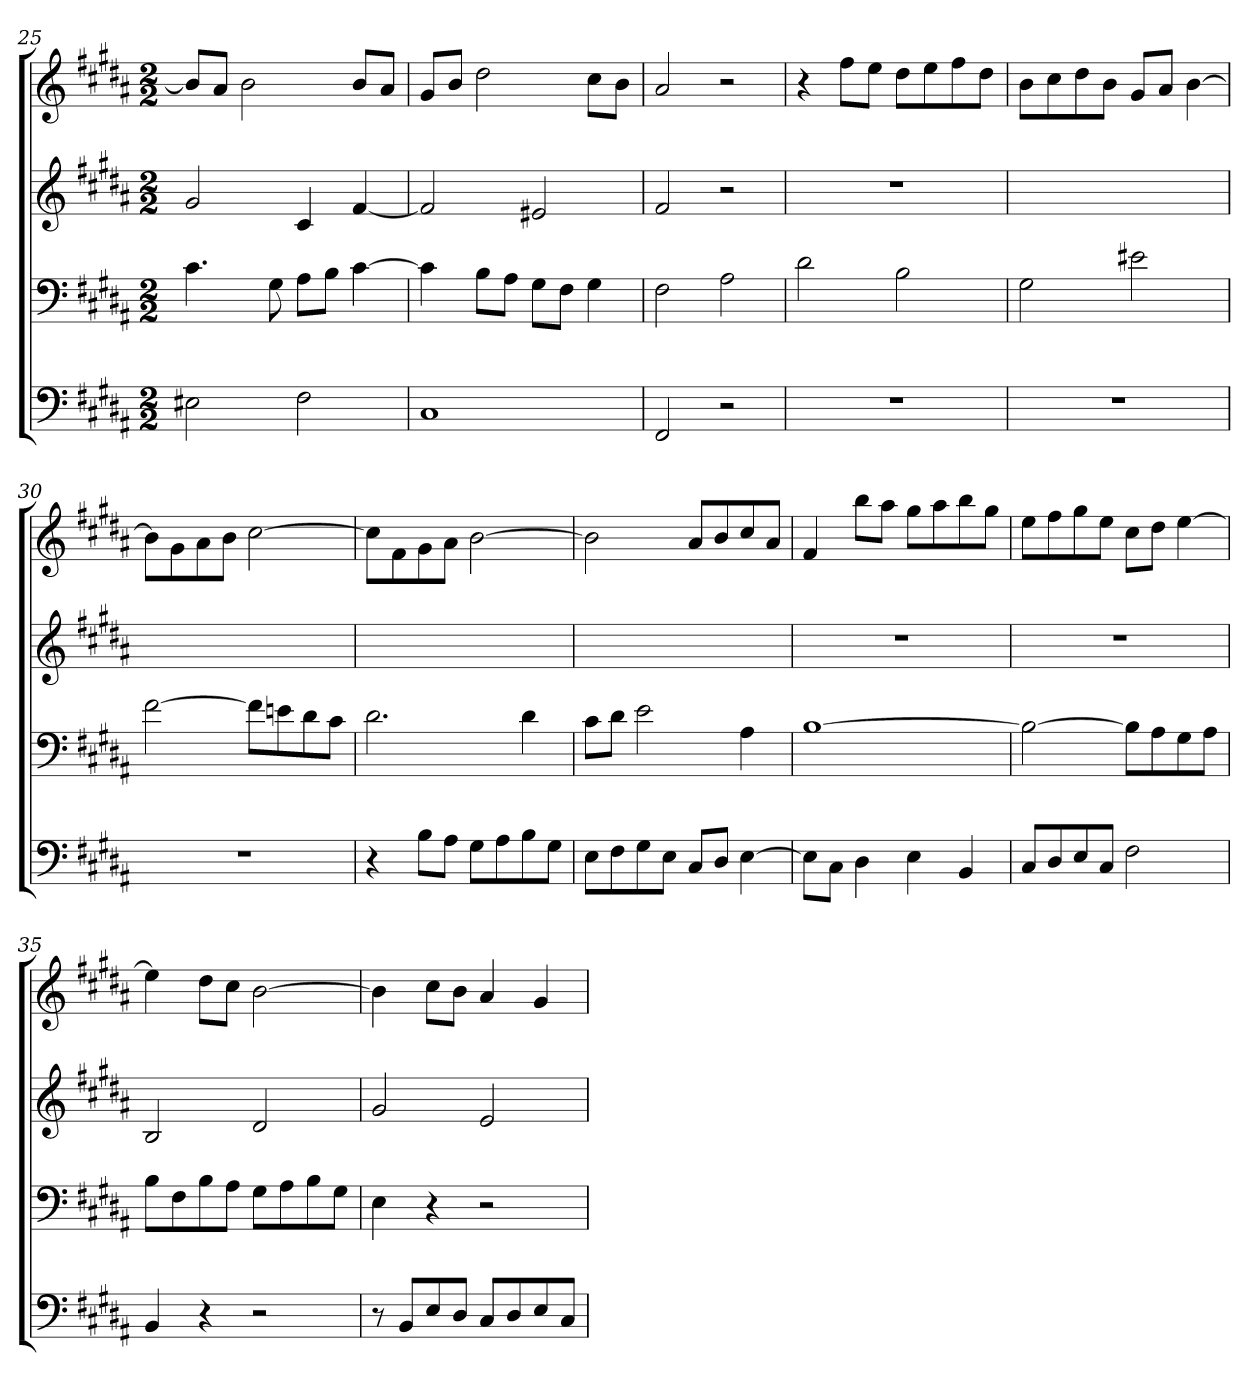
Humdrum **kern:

**kern	**kern	**kern	**kern
*part4	*part3	*part2	*part1
*staff4	*staff3	*staff2	*staff1
*clefF4	*clefF4	*clefG2	*clefG2
*k[f#c#g#d#a#]	*k[f#c#g#d#a#]	*k[f#c#g#d#a#]	*k[f#c#g#d#a#]
*M2/2	*M2/2	*M2/2	*M2/2
=25	=25	=25	=25
2E#X	4.c#	2g#	8b/L]
.	.	.	8a#/J
.	.	.	2b
.	8G#	.	.
2F#	8A#\L	4c#	.
.	8B\J	.	.
.	[4c#	[4f#	8b/L
.	.	.	8a#/J
=26	=26	=26	=26
1C#	4c#]	2f#]	8g#/L
.	.	.	8b/J
.	8B\L	.	2dd#
.	8A#\J	.	.
.	8G#\L	2e#X	.
.	8F#\J	.	.
.	4G#	.	8cc#\L
.	.	.	8b\J
=27	=27	=27	=27
2FF#	2F#	2f#	2a#
2r	2A#	2r	2r
=28	=28	=28	=28
1r	2d#	1r	4r
.	.	.	8ff#\L
.	.	.	8ee\J
.	2B	.	8dd#\L
.	.	.	8ee\
.	.	.	8ff#\
.	.	.	8dd#\J
=29	=29	=29	=29
1r	2G#	1ryy	8b\L
.	.	.	8cc#\
.	.	.	8dd#\
.	.	.	8b\J
.	2e#X	.	8g#/L
.	.	.	8a#/J
.	.	.	[4b
=30	=30	=30	=30
1r	[2f#	1ryy	8b\L]
.	.	.	8g#\
.	.	.	8a#\
.	.	.	8b\J
.	8f#\L]	.	[2cc#
.	8en\	.	.
.	8d#\	.	.
.	8c#\J	.	.
=31	=31	=31	=31
4r	2.d#	1ryy	8cc#\L]
.	.	.	8f#\
8B\L	.	.	8g#\
8A#\J	.	.	8a#\J
8G#\L	.	.	[2b
8A#\	.	.	.
8B\	4d#	.	.
8G#\J	.	.	.
=32	=32	=32	=32
8E\L	8c#\L	1ryy	2b]
8F#\	8d#\J	.	.
8G#\	2e	.	.
8E\J	.	.	.
8C#/L	.	.	8a#/L
8D#/J	.	.	8b/
[4E	4A#	.	8cc#/
.	.	.	8a#/J
=33	=33	=33	=33
8E\L]	[1B	1r	4f#
8C#\J	.	.	.
4D#	.	.	8bb\L
.	.	.	8aa#\J
4E	.	.	8gg#\L
.	.	.	8aa#\
4BB	.	.	8bb\
.	.	.	8gg#\J
=34	=34	=34	=34
8C#/L	2B_	1r	8ee\L
8D#/	.	.	8ff#\
8E/	.	.	8gg#\
8C#/J	.	.	8ee\J
2F#	8B\L]	.	8cc#\L
.	8A#\	.	8dd#\J
.	8G#\	.	[4ee
.	8A#\J	.	.
=35	=35	=35	=35
4BB	8B\L	2B	4ee]
.	8F#\	.	.
4r	8B\	.	8dd#\L
.	8A#\J	.	8cc#\J
2r	8G#\L	2d#	[2b
.	8A#\	.	.
.	8B\	.	.
.	8G#\J	.	.
=36	=36	=36	=36
8r	4E	2g#	4b]
8BB/L	.	.	.
8E/	4r	.	8cc#\L
8D#/J	.	.	8b\J
8C#/L	2r	2e	4a#
8D#/	.	.	.
8E/	.	.	4g#
8C#/J	.	.	.
=	=	=	=
*-	*-	*-	*-
